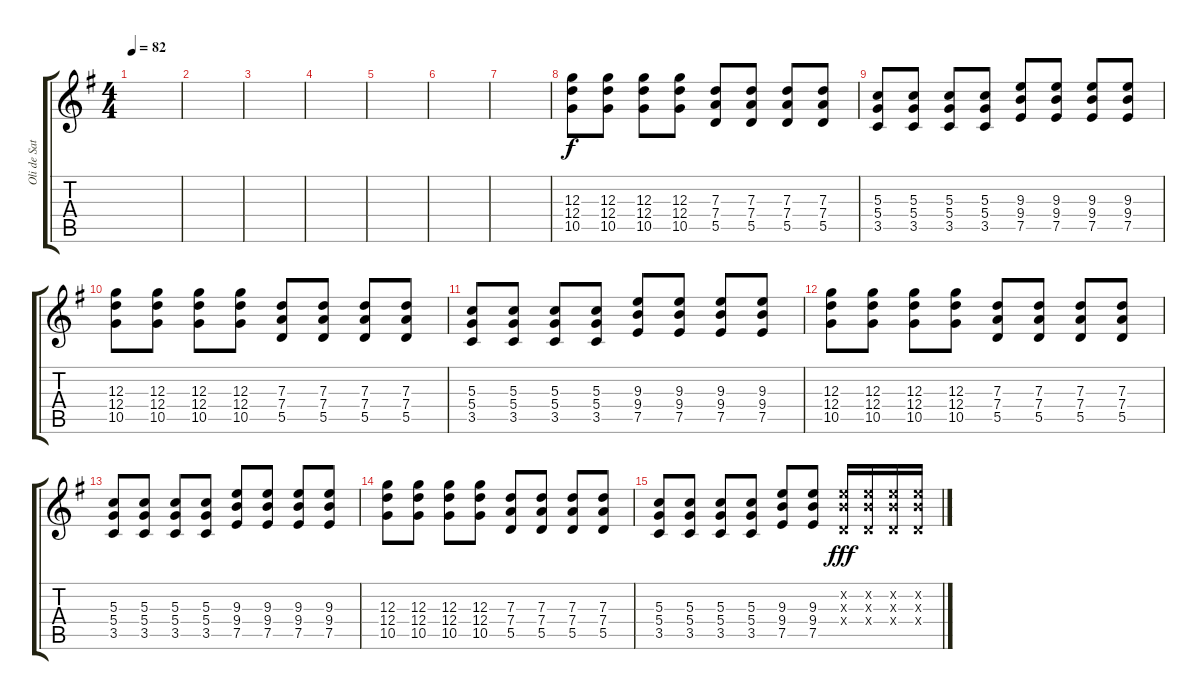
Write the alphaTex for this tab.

\track ("Oli de Sat (guitare rythmique)" "Oli de Sat") {instrument distortionguitar}
\staff {score tabs}
\tuning (E4 B3 G3 D3 A2 E2) {hide}
\ts (4 4)
\tempo 82
\clef g2
\ks g
|
|
|
|
|
|
|
(12.3 12.4 10.5).8{dy f} (12.3 12.4 10.5).8 (12.3 12.4 10.5).8 (12.3 12.4 10.5).8 (7.3 7.4 5.5).8 (7.3 7.4 5.5).8 (7.3 7.4 5.5).8 (7.3 7.4 5.5).8 |
(5.3 5.4 3.5).8 (5.3 5.4 3.5).8 (5.3 5.4 3.5).8 (5.3 5.4 3.5).8 (9.3 9.4 7.5).8 (9.3 9.4 7.5).8 (9.3 9.4 7.5).8 (9.3 9.4 7.5).8 |
(12.3 12.4 10.5).8 (12.3 12.4 10.5).8 (12.3 12.4 10.5).8 (12.3 12.4 10.5).8 (7.3 7.4 5.5).8 (7.3 7.4 5.5).8 (7.3 7.4 5.5).8 (7.3 7.4 5.5).8 |
(5.3 5.4 3.5).8 (5.3 5.4 3.5).8 (5.3 5.4 3.5).8 (5.3 5.4 3.5).8 (9.3 9.4 7.5).8 (9.3 9.4 7.5).8 (9.3 9.4 7.5).8 (9.3 9.4 7.5).8 |
(12.3 12.4 10.5).8 (12.3 12.4 10.5).8 (12.3 12.4 10.5).8 (12.3 12.4 10.5).8 (7.3 7.4 5.5).8 (7.3 7.4 5.5).8 (7.3 7.4 5.5).8 (7.3 7.4 5.5).8 |
(5.3 5.4 3.5).8 (5.3 5.4 3.5).8 (5.3 5.4 3.5).8 (5.3 5.4 3.5).8 (9.3 9.4 7.5).8 (9.3 9.4 7.5).8 (9.3 9.4 7.5).8 (9.3 9.4 7.5).8 |
(12.3 12.4 10.5).8 (12.3 12.4 10.5).8 (12.3 12.4 10.5).8 (12.3 12.4 10.5).8 (7.3 7.4 5.5).8 (7.3 7.4 5.5).8 (7.3 7.4 5.5).8 (7.3 7.4 5.5).8 |
(5.3 5.4 3.5).8 (5.3 5.4 3.5).8 (5.3 5.4 3.5).8 (5.3 5.4 3.5).8 (9.3 9.4 7.5).8 (9.3 9.4 7.5).8 (0.2{x} 9.3{x} 0.4{x}).16{dy fff} (0.2{x} 9.3{x} 0.4{x}).16 (0.2{x} 9.3{x} 0.4{x}).16 (0.2{x} 9.3{x} 0.4{x}).16
